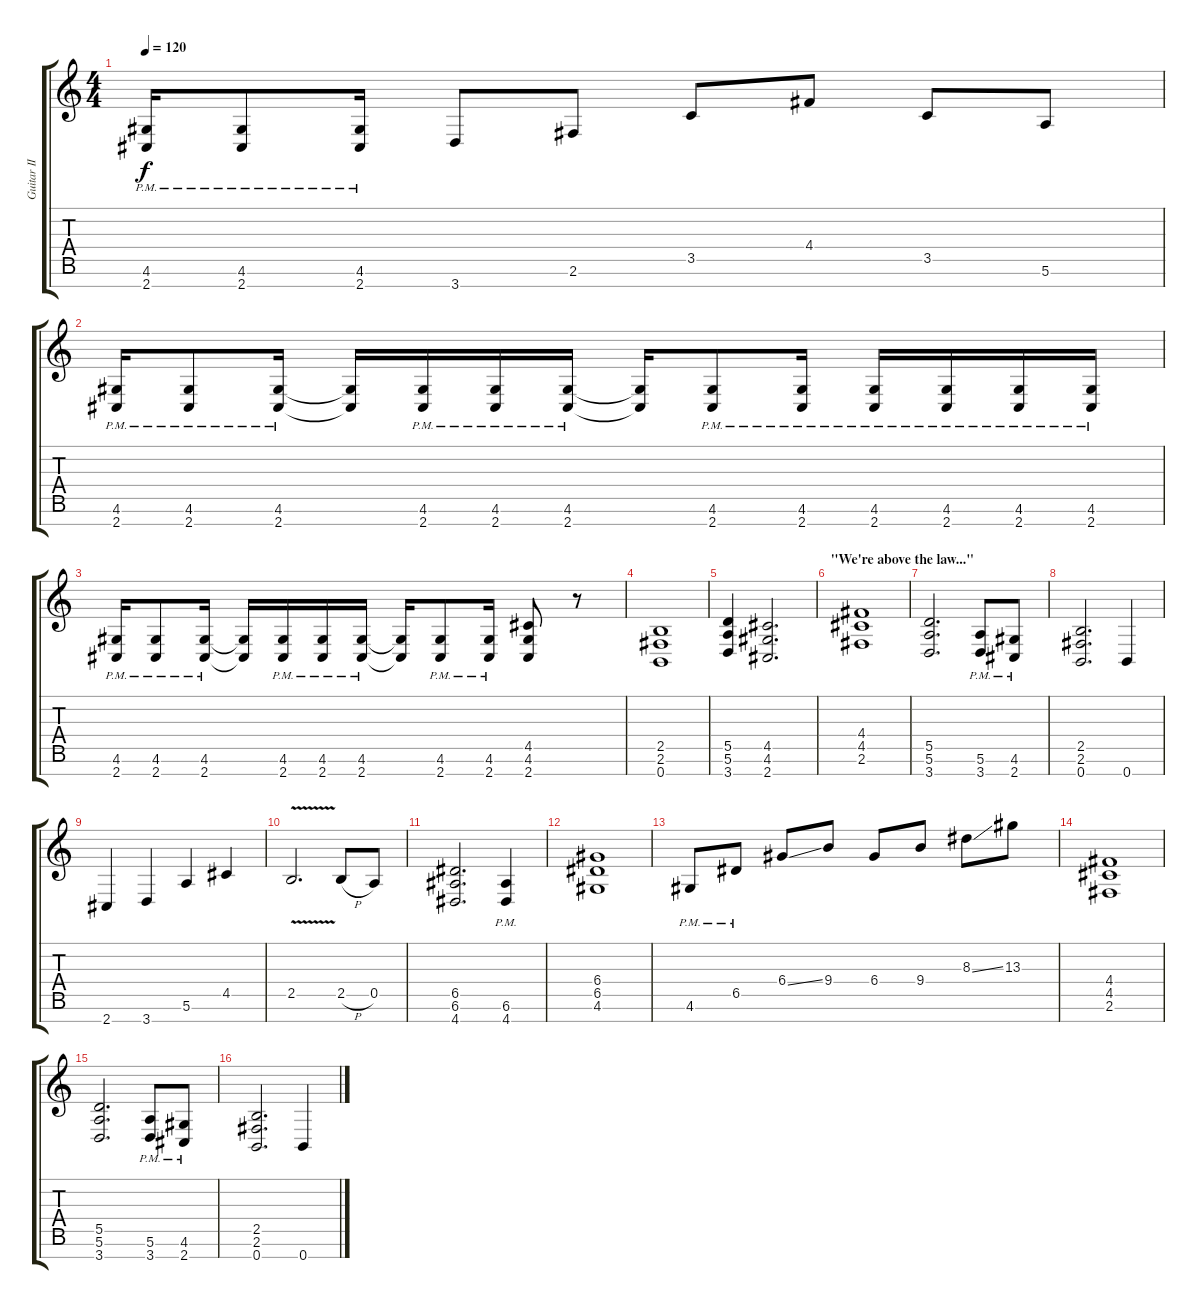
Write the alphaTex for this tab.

\track ("Guitar II - Right" "Guitar II ") {instrument distortionguitar}
\staff {score tabs}
\tuning (E4 B3 G3 D3 A2 E2 B1) {hide}
\ts (4 4)
\tempo 120
\clef g2
\ks c
(4.6{pm} 2.7{pm}).16{dy f} (4.6{pm} 2.7{pm}).8 (4.6{pm} 2.7{pm}).16 3.7.8 2.6.8 3.5.8 4.4.8 3.5.8 5.6.8 |
(4.6{pm} 2.7{pm}).16 (4.6{pm} 2.7{pm}).8 (4.6{pm} 2.7{pm}).16 (4.6{t} 2.7{t}).16 (4.6{pm} 2.7{pm}).16 (4.6{pm} 2.7{pm}).16 (4.6{pm} 2.7{pm}).16 (4.6{t} 2.7{t}).16 (4.6{pm} 2.7{pm}).8 (4.6{pm} 2.7{pm}).16 (4.6{pm} 2.7{pm}).16 (4.6{pm} 2.7{pm}).16 (4.6{pm} 2.7{pm}).16 (4.6{pm} 2.7{pm}).16 |
(4.6{pm} 2.7{pm}).16 (4.6{pm} 2.7{pm}).8 (4.6{pm} 2.7{pm}).16 (4.6{t} 2.7{t}).16 (4.6{pm} 2.7{pm}).16 (4.6{pm} 2.7{pm}).16 (4.6{pm} 2.7{pm}).16 (4.6{t} 2.7{t}).16 (4.6{pm} 2.7{pm}).8 (4.6{pm} 2.7{pm}).16 (4.5 4.6 2.7).8 r.8 |
(2.5 2.6 0.7).1 |
(5.5 5.6 3.7).4 (4.5 4.6 2.7).2{d} |
\section ("" "\"We're above the law...\"")
(4.4 4.5 2.6).1 |
(5.5 5.6 3.7).2{d} (5.6{pm} 3.7{pm}).8 (4.6{pm} 2.7{pm}).8 |
(2.5 2.6 0.7).2{d} 0.7.4 |
2.7.4 3.7.4 5.6.4 4.5.4 |
2.5{v}.2{d} 2.5{h}.8 0.5.8 |
(6.5 6.6 4.7).2{d} (6.6{pm} 4.7{pm}).4 |
(6.4 6.5 4.6).1 |
4.6{pm}.8 6.5{pm}.8 6.4{ss}.8 9.4.8 6.4.8 9.4.8 8.3{ss}.8 13.3.8 |
(4.4 4.5 2.6).1 |
(5.5 5.6 3.7).2{d} (5.6{pm} 3.7{pm}).8 (4.6{pm} 2.7{pm}).8 |
(2.5 2.6 0.7).2{d} 0.7.4
